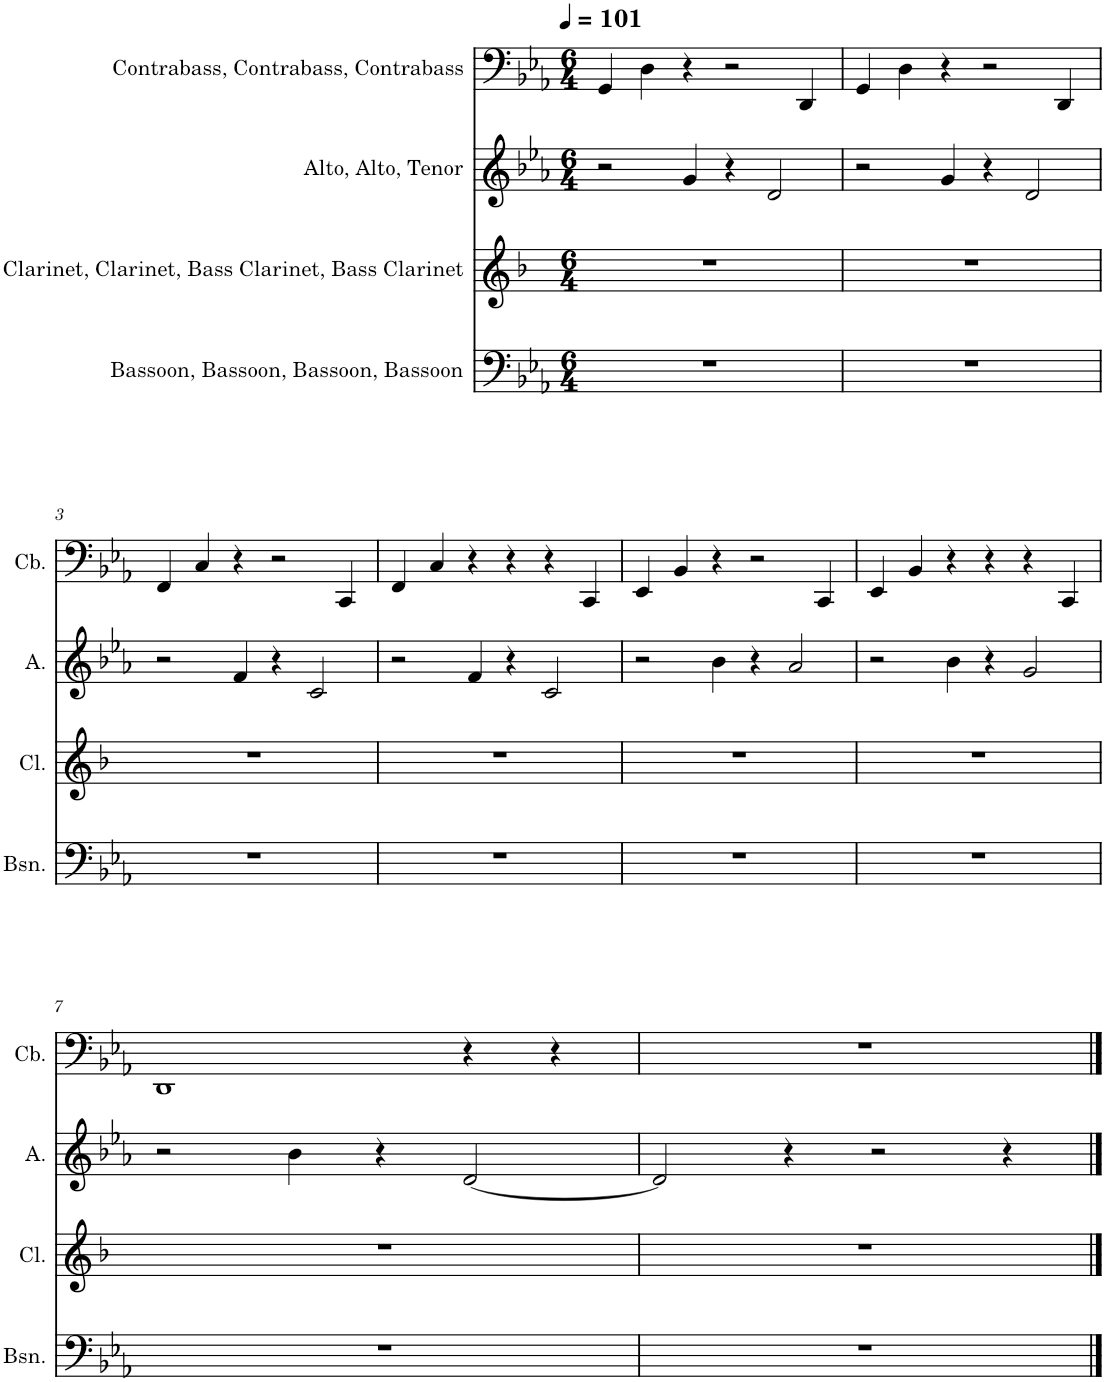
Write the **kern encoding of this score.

**kern	**kern	**kern	**kern
*part4	*part3	*part2	*part1
*staff4	*staff3	*staff2	*staff1
*I"Bassoon, Bassoon, Bassoon, Bassoon	*I"Clarinet, Clarinet, Bass Clarinet, Bass Clarinet	*I"Alto, Alto, Tenor	*I"Contrabass, Contrabass, Contrabass
*I'Bsn.	*I'Cl.	*I'A.	*I'Cb.
*clefF4	*clefG2	*clefG2	*clefF4
*	*Trd1c2	*	*Trd7c12
*k[b-e-a-]	*k[b-]	*k[b-e-a-]	*k[b-e-a-]
*M6/4	*M6/4	*M6/4	*M6/4
*MM101	*MM101	*MM101	*MM101
=1	=1	=1	=1
1.r	1.r	2r	4GG/
.	.	.	4D\
.	.	4g/	4r
.	.	4r	2r
.	.	2d/	.
.	.	.	4DD/
=2	=2	=2	=2
1.r	1.r	2r	4GG/
.	.	.	4D\
.	.	4g/	4r
.	.	4r	2r
.	.	2d/	.
.	.	.	4DD/
!!LO:LB:g=z
=3	=3	=3	=3
1.r	1.r	2r	4FF/
.	.	.	4C/
.	.	4f/	4r
.	.	4r	2r
.	.	2c/	.
.	.	.	4CC/
=4	=4	=4	=4
1.r	1.r	2r	4FF/
.	.	.	4C/
.	.	4f/	4r
.	.	4r	4r
.	.	2c/	4r
.	.	.	4CC/
=5	=5	=5	=5
1.r	1.r	2r	4EE-/
.	.	.	4BB-/
.	.	4b-\	4r
.	.	4r	2r
.	.	2a-/	.
.	.	.	4CC/
=6	=6	=6	=6
1.r	1.r	2r	4EE-/
.	.	.	4BB-/
.	.	4b-\	4r
.	.	4r	4r
.	.	2g/	4r
.	.	.	4CC/
!!LO:LB:g=z
=7	=7	=7	=7
1.r	1.r	2r	1DD
.	.	4b-\	.
.	.	4r	.
.	.	[2d/	4r
.	.	.	4r
=8	=8	=8	=8
1.r	1.r	2d/]	1.r
.	.	4r	.
.	.	2r	.
.	.	4r	.
==	==	==	==
*-	*-	*-	*-
